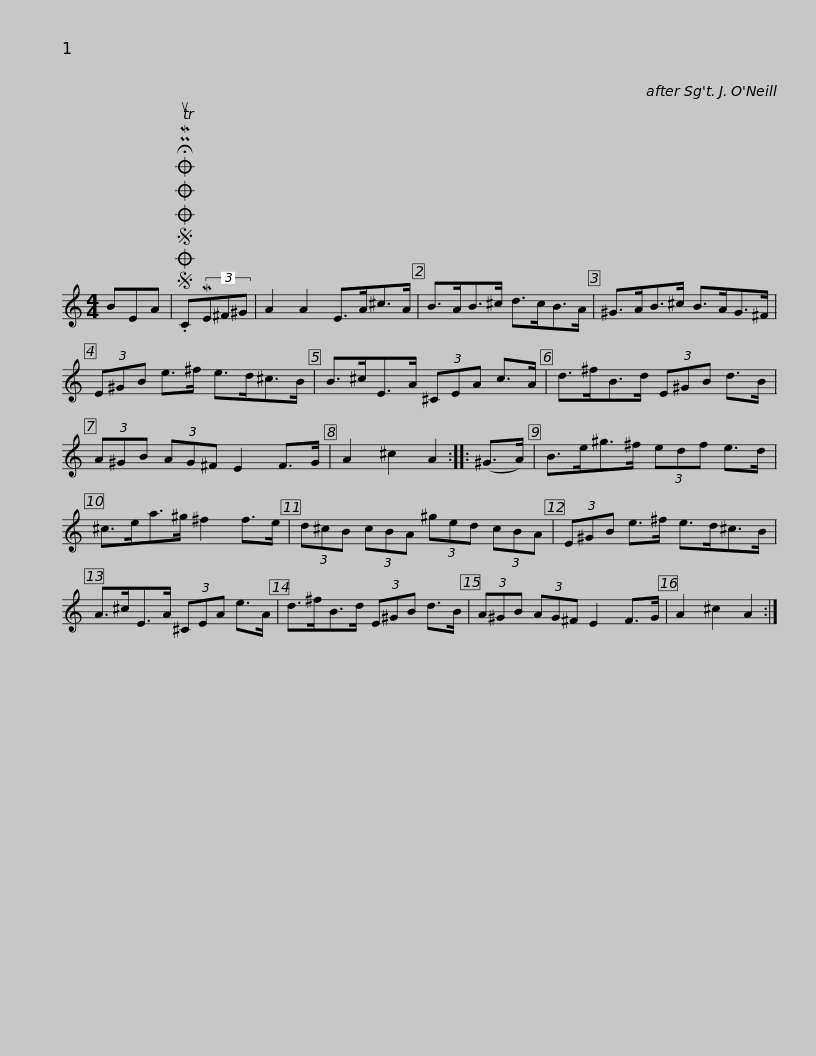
X:1
L:1/8
M:4/4
I:linebreak $
K:C
V:1 treble
V:1
 BEA |SOSOOO .!fermata!PMTuC(3ME^F^G | A2 A2 E>A^c>A | B>AB>^c d>cB>A | ^G>AB>^c B>AG>^F | %5
 (3E^GB e>^f e>d^c>B |$ B>^cE>A (3^CEA c>A | d>^fB>d (3E^GB d>B | (3A^GB (3AG^F E2 F>G | A2 ^c2 A2 :: %10
 (^G>A) |$ B>e^g>^f (3edf e>d | ^c>ea>^g ^f2 f>e | (3d^cB (3cBA (3^ged (3cBA | (3E^GB e>^f e>d^c>B |$ %15
 A>^cE>A (3^CEA e>A | d>^fB>d (3E^GB d>B | (3A^GB (3AG^F E2 F>G | A2 ^c2 A2 :| %19
